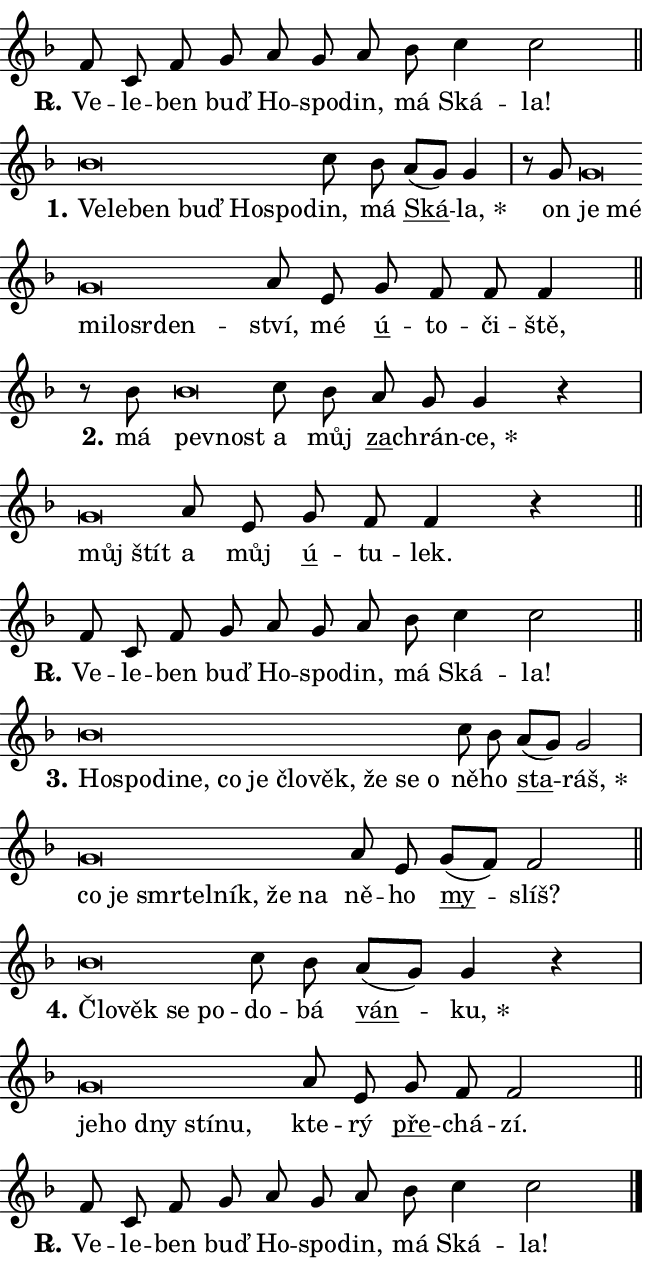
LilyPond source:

\version "2.24.0"
\header { tagline = "" }
\paper {
  indent = 0\cm
  top-margin = 0\cm
  right-margin = 0.13\cm % to fit lyric hyphens
  bottom-margin = 0\cm
  left-margin = 0\cm
  paper-width = 11\cm
  page-breaking = #ly:one-page-breaking
  system-system-spacing.basic-distance = #11
  score-system-spacing.basic-distance = #11
  ragged-last = ##f
}


%% Author: Thomas Morley
%% https://lists.gnu.org/archive/html/lilypond-user/2020-05/msg00002.html
#(define (line-position grob)
"Returns position of @var[grob} in current system:
   @code{'start}, if at first time-step
   @code{'end}, if at last time-step
   @code{'middle} otherwise
"
  (let* ((col (ly:item-get-column grob))
         (ln (ly:grob-object col 'left-neighbor))
         (rn (ly:grob-object col 'right-neighbor))
         (col-to-check-left (if (ly:grob? ln) ln col))
         (col-to-check-right (if (ly:grob? rn) rn col))
         (break-dir-left
           (and
             (ly:grob-property col-to-check-left 'non-musical #f)
             (ly:item-break-dir col-to-check-left)))
         (break-dir-right
           (and
             (ly:grob-property col-to-check-right 'non-musical #f)
             (ly:item-break-dir col-to-check-right))))
        (cond ((eqv? 1 break-dir-left) 'start)
              ((eqv? -1 break-dir-right) 'end)
              (else 'middle))))

#(define (tranparent-at-line-position vctor)
  (lambda (grob)
  "Relying on @code{line-position} select the relevant enry from @var{vctor}.
Used to determine transparency,"
    (case (line-position grob)
      ((end) (not (vector-ref vctor 0)))
      ((middle) (not (vector-ref vctor 1)))
      ((start) (not (vector-ref vctor 2))))))

noteHeadBreakVisibility =
#(define-music-function (break-visibility)(vector?)
"Makes @code{NoteHead}s transparent relying on @var{break-visibility}"
#{
  \override NoteHead.transparent =
    #(tranparent-at-line-position break-visibility)
#})

#(define delete-ledgers-for-transparent-note-heads
  (lambda (grob)
    "Reads whether a @code{NoteHead} is transparent.
If so this @code{NoteHead} is removed from @code{'note-heads} from
@var{grob}, which is supposed to be @code{LedgerLineSpanner}.
As a result ledgers are not printed for this @code{NoteHead}"
    (let* ((nhds-array (ly:grob-object grob 'note-heads))
           (nhds-list
             (if (ly:grob-array? nhds-array)
                 (ly:grob-array->list nhds-array)
                 '()))
           ;; Relies on the transparent-property being done before
           ;; Staff.LedgerLineSpanner.after-line-breaking is executed.
           ;; This is fragile ...
           (to-keep
             (remove
               (lambda (nhd)
                 (ly:grob-property nhd 'transparent #f))
               nhds-list)))
      ;; TODO find a better method to iterate over grob-arrays, similiar
      ;; to filter/remove etc for lists
      ;; For now rebuilt from scratch
      (set! (ly:grob-object grob 'note-heads)  '())
      (for-each
        (lambda (nhd)
          (ly:pointer-group-interface::add-grob grob 'note-heads nhd))
        to-keep))))

squashNotes = {
  \override NoteHead.X-extent = #'(-0.2 . 0.2)
  \override NoteHead.Y-extent = #'(-0.75 . 0)
  \override NoteHead.stencil =
    #(lambda (grob)
       (let ((pos (ly:grob-property grob 'staff-position)))
         (begin
           (if (< pos -7) (display "ERROR: Lower brevis then expected\n") (display ""))
           (if (<= pos -6) ly:text-interface::print ly:note-head::print))))
}
unSquashNotes = {
  \revert NoteHead.X-extent
  \revert NoteHead.Y-extent
  \revert NoteHead.stencil
}

hideNotes = \noteHeadBreakVisibility #begin-of-line-visible
unHideNotes = \noteHeadBreakVisibility #all-visible

% work-around for resetting accidentals
% https://lilypond.org/doc/v2.23/Documentation/notation/displaying-rhythms#unmetered-music
cadenzaMeasure = {
  \cadenzaOff
  \partial 1024 s1024
  \cadenzaOn
}

#(define-markup-command (accent layout props text) (markup?)
  "Underline accented syllable"
  (interpret-markup layout props
    #{\markup \override #'(offset . 4.3) \underline { #text }#}))

responsum = \markup \concat {
  "R" \hspace #-1.05 \path #0.1 #'((moveto 0 0.07) (lineto 0.9 0.8)) \hspace #0.05 "."
}

spaceSize = #0.6828661417322834 % exact space size for TeX Gyre Schola

\layout {
  \context {
    \Staff
    \remove "Time_signature_engraver"
    \override LedgerLineSpanner.after-line-breaking = #delete-ledgers-for-transparent-note-heads
  }
  \context {
    \Lyrics {
      \override LyricSpace.minimum-distance = \spaceSize
      \override LyricText.font-name = #"TeX Gyre Schola"
      \override LyricText.font-size = 1
      \override StanzaNumber.font-name = #"TeX Gyre Schola Bold"
      \override StanzaNumber.font-size = 1
    }
  }
  \context {
    \Score 
    \override NoteHead.text =
      #(lambda (grob) 
        (let ((pos (ly:grob-property grob 'staff-position)))
          #{\markup {
            \combine
              \halign #-0.55 \raise #(if (= pos -6) 0 0.5) \override #'(thickness . 2) \draw-line #'(3.2 . 0)
              \musicglyph "noteheads.sM1"
          }#}))
  }
}

% magnetic-lyrics.ily
%
%   written by
%     Jean Abou Samra <jean@abou-samra.fr>
%     Werner Lemberg <wl@gnu.org>
%
%   adapted by
%     Jiri Hon <jiri.hon@gmail.com>
%
% Version 2022-Apr-15

% https://www.mail-archive.com/lilypond-user@gnu.org/msg149350.html

#(define (Left_hyphen_pointer_engraver context)
   "Collect syllable-hyphen-syllable occurrences in lyrics and store
them in properties.  This engraver only looks to the left.  For
example, if the lyrics input is @code{foo -- bar}, it does the
following.

@itemize @bullet
@item
Set the @code{text} property of the @code{LyricHyphen} grob between
@q{foo} and @q{bar} to @code{foo}.

@item
Set the @code{left-hyphen} property of the @code{LyricText} grob with
text @q{foo} to the @code{LyricHyphen} grob between @q{foo} and
@q{bar}.
@end itemize

Use this auxiliary engraver in combination with the
@code{lyric-@/text::@/apply-@/magnetic-@/offset!} hook."
   (let ((hyphen #f)
         (text #f))
     (make-engraver
      (acknowledgers
       ((lyric-syllable-interface engraver grob source-engraver)
        (set! text grob)))
      (end-acknowledgers
       ((lyric-hyphen-interface engraver grob source-engraver)
        ;(when (not (grob::has-interface grob 'lyric-space-interface))
          (set! hyphen grob)));)
      ((stop-translation-timestep engraver)
       (when (and text hyphen)
         (ly:grob-set-object! text 'left-hyphen hyphen))
       (set! text #f)
       (set! hyphen #f)))))

#(define (lyric-text::apply-magnetic-offset! grob)
   "If the space between two syllables is less than the value in
property @code{LyricText@/.details@/.squash-threshold}, move the right
syllable to the left so that it gets concatenated with the left
syllable.

Use this function as a hook for
@code{LyricText@/.after-@/line-@/breaking} if the
@code{Left_@/hyphen_@/pointer_@/engraver} is active."
   (let ((hyphen (ly:grob-object grob 'left-hyphen #f)))
     (when hyphen
       (let ((left-text (ly:spanner-bound hyphen LEFT)))
         (when (grob::has-interface left-text 'lyric-syllable-interface)
           (let* ((common (ly:grob-common-refpoint grob left-text X))
                  (this-x-ext (ly:grob-extent grob common X))
                  (left-x-ext
                   (begin
                     ;; Trigger magnetism for left-text.
                     (ly:grob-property left-text 'after-line-breaking)
                     (ly:grob-extent left-text common X)))
                  ;; `delta` is the gap width between two syllables.
                  (delta (- (interval-start this-x-ext)
                            (interval-end left-x-ext)))
                  (details (ly:grob-property grob 'details))
                  (threshold (assoc-get 'squash-threshold details 0.2)))
             (when (< delta threshold)
               (let* (;; We have to manipulate the input text so that
                      ;; ligatures crossing syllable boundaries are not
                      ;; disabled.  For languages based on the Latin
                      ;; script this is essentially a beautification.
                      ;; However, for non-Western scripts it can be a
                      ;; necessity.
                      (lt (ly:grob-property left-text 'text))
                      (rt (ly:grob-property grob 'text))
                      (is-space (grob::has-interface hyphen 'lyric-space-interface))
                      (space (if is-space " " ""))
                      (extra-delta (if is-space spaceSize 0))
                      ;; Append new syllable.
                      (ltrt-space (if (and (string? lt) (string? rt))
                                (string-append lt space rt)
                                (make-concat-markup (list lt space rt))))
                      ;; Right-align `ltrt` to the right side.
                      (ltrt-space-markup (grob-interpret-markup
                               grob
                               (make-translate-markup
                                (cons (interval-length this-x-ext) 0)
                                (make-right-align-markup ltrt-space)))))
                 (begin
                   ;; Don't print `left-text`.
                   (ly:grob-set-property! left-text 'stencil #f)
                   ;; Set text and stencil (which holds all collected
                   ;; syllables so far) and shift it to the left.
                   (ly:grob-set-property! grob 'text ltrt-space)
                   (ly:grob-set-property! grob 'stencil ltrt-space-markup)
                   (ly:grob-translate-axis! grob (- (- delta extra-delta)) X))))))))))


#(define (lyric-hyphen::displace-bounds-first grob)
   ;; Make very sure this callback isn't triggered too early.
   (let ((left (ly:spanner-bound grob LEFT))
         (right (ly:spanner-bound grob RIGHT)))
     (ly:grob-property left 'after-line-breaking)
     (ly:grob-property right 'after-line-breaking)
     (ly:lyric-hyphen::print grob)))

squashThreshold = #0.4

\layout {
  \context {
    \Lyrics
    \consists #Left_hyphen_pointer_engraver
    \override LyricText.after-line-breaking =
      #lyric-text::apply-magnetic-offset!
    \override LyricHyphen.stencil = #lyric-hyphen::displace-bounds-first
    \override LyricText.details.squash-threshold = \squashThreshold
    \override LyricHyphen.minimum-distance = 0
    \override LyricHyphen.minimum-length = \squashThreshold
  }
}

squashText = \override LyricText.details.squash-threshold = 9999
unSquashText = \override LyricText.details.squash-threshold = \squashThreshold

leftText = \override LyricText.self-alignment-X = #LEFT
unLeftText = \revert LyricText.self-alignment-X

starOffset = #(lambda (grob) 
                (let ((x_offset (ly:self-alignment-interface::aligned-on-x-parent grob)))
                  (if (= x_offset 0) 0 (+ x_offset 1.2))))

star = #(define-music-function (syllable)(string?)
"Append star separator at the end of a syllable"
#{
  \once \override LyricText.X-offset = #starOffset
  \lyricmode { \markup {
    #syllable
    \override #'((font-name . "TeX Gyre Schola Bold")) \hspace #0.2 \lower #0.65 \larger "*"
  } }
#})

starAccent = #(define-music-function (syllable)(string?)
"Append star separator at the end of a syllable and make accent"
#{
  \once \override LyricText.X-offset = #starOffset
  \lyricmode { \markup {
    \accent #syllable
    \override #'((font-name . "TeX Gyre Schola Bold")) \hspace #0.2 \lower #0.65 \larger "*"
  } }
#})

breath = #(define-music-function (syllable)(string?)
"Append breathing indicator at the end of a syllable"
#{
  \lyricmode { \markup { #syllable "+" } }
#})

optionalBreath = #(define-music-function (syllable)(string?)
"Append optional breathing indicator at the end of a syllable"
#{
  \lyricmode { \markup { #syllable "(+)" } }
#})


\score {
    <<
        \new Voice = "melody" { \cadenzaOn \key f \major \relative { f'8 c f g \bar "" a g a bes \bar "" c4 c2 \cadenzaMeasure \bar "||" \break } }
        \new Lyrics \lyricsto "melody" { \lyricmode { \set stanza = \responsum
Ve -- le -- ben buď Ho -- spo -- din, má Ská -- la! } }
    >>
    \layout {}
}

\score {
    <<
        \new Voice = "melody" { \cadenzaOn \key f \major \relative { \squashNotes bes'\breve*1/16 \hideNotes \breve*1/16 \bar "" \breve*1/16 \bar "" \breve*1/16 \bar "" \breve*1/16 \breve*1/16 \bar "" \unHideNotes \unSquashNotes c8 bes \bar "" a[( g)] g4 \cadenzaMeasure \bar "|" r8 g8 \squashNotes g\breve*1/16 \hideNotes \breve*1/16 \bar "" \breve*1/16 \bar "" \breve*1/16 \bar "" \breve*1/16 \breve*1/16 \bar "" \unHideNotes \unSquashNotes a8 e \bar "" g f f f4 \cadenzaMeasure \bar "||" \break } }
        \new Lyrics \lyricsto "melody" { \lyricmode { \set stanza = "1."
\leftText Ve -- \squashText le -- ben buď Ho -- spo -- \unLeftText \unSquashText din, má \markup \accent Ská -- \star la, on \leftText je \squashText mé mi -- lo -- sr -- den -- \unLeftText \unSquashText ství, mé \markup \accent ú -- to -- či -- ště, } }
    >>
    \layout {}
}

\score {
    <<
        \new Voice = "melody" { \cadenzaOn \key f \major \relative { r8 bes'8 \squashNotes bes\breve*1/16 \hideNotes \breve*1/16 \bar "" \unHideNotes \unSquashNotes c8 bes \bar "" a g g4 r \cadenzaMeasure \bar "|" \squashNotes g\breve*1/16 \hideNotes \breve*1/16 \bar "" \unHideNotes \unSquashNotes a8 e \bar "" g f f4 r \cadenzaMeasure \bar "||" \break } }
        \new Lyrics \lyricsto "melody" { \lyricmode { \set stanza = "2."
má \leftText pev -- \squashText nost \unLeftText \unSquashText a můj \markup \accent za -- chrán -- \star ce, \leftText můj \squashText štít \unLeftText \unSquashText a můj \markup \accent ú -- tu -- lek. } }
    >>
    \layout {}
}

\score {
    <<
        \new Voice = "melody" { \cadenzaOn \key f \major \relative { f'8 c f g \bar "" a g a bes \bar "" c4 c2 \cadenzaMeasure \bar "||" \break } }
        \new Lyrics \lyricsto "melody" { \lyricmode { \set stanza = \responsum
Ve -- le -- ben buď Ho -- spo -- din, má Ská -- la! } }
    >>
    \layout {}
}

\score {
    <<
        \new Voice = "melody" { \cadenzaOn \key f \major \relative { \squashNotes bes'\breve*1/16 \hideNotes \breve*1/16 \bar "" \breve*1/16 \bar "" \breve*1/16 \bar "" \breve*1/16 \bar "" \breve*1/16 \bar "" \breve*1/16 \bar "" \breve*1/16 \bar "" \breve*1/16 \bar "" \breve*1/16 \breve*1/16 \bar "" \unHideNotes \unSquashNotes c8 bes \bar "" a[( g)] g2 \cadenzaMeasure \bar "|" \squashNotes g\breve*1/16 \hideNotes \breve*1/16 \bar "" \breve*1/16 \bar "" \breve*1/16 \bar "" \breve*1/16 \bar "" \breve*1/16 \breve*1/16 \bar "" \unHideNotes \unSquashNotes a8 e \bar "" g[( f)] f2 \cadenzaMeasure \bar "||" \break } }
        \new Lyrics \lyricsto "melody" { \lyricmode { \set stanza = "3."
\leftText Ho -- \squashText spo -- di -- ne, co je člo -- věk, že se o \unLeftText \unSquashText ně -- ho \markup \accent sta -- \star ráš, \leftText co \squashText je smr -- tel -- ník, že na \unLeftText \unSquashText ně -- ho \markup \accent my -- slíš? } }
    >>
    \layout {}
}

\score {
    <<
        \new Voice = "melody" { \cadenzaOn \key f \major \relative { \squashNotes bes'\breve*1/16 \hideNotes \breve*1/16 \bar "" \breve*1/16 \breve*1/16 \bar "" \unHideNotes \unSquashNotes c8 bes \bar "" a[( g)] g4 r \cadenzaMeasure \bar "|" \squashNotes g\breve*1/16 \hideNotes \breve*1/16 \bar "" \breve*1/16 \bar "" \breve*1/16 \breve*1/16 \bar "" \unHideNotes \unSquashNotes a8 e \bar "" g f f2 \cadenzaMeasure \bar "||" \break } }
        \new Lyrics \lyricsto "melody" { \lyricmode { \set stanza = "4."
\leftText Člo -- \squashText věk se po -- \unLeftText \unSquashText do -- bá \markup \accent ván -- \star ku, \leftText je -- \squashText ho dny stí -- nu, \unLeftText \unSquashText kte -- rý \markup \accent pře -- chá -- zí. } }
    >>
    \layout {}
}

\score {
    <<
        \new Voice = "melody" { \cadenzaOn \key f \major \relative { f'8 c f g \bar "" a g a bes \bar "" c4 c2 \cadenzaMeasure \bar "||" \break } \bar "|." }
        \new Lyrics \lyricsto "melody" { \lyricmode { \set stanza = \responsum
Ve -- le -- ben buď Ho -- spo -- din, má Ská -- la! } }
    >>
    \layout {}
}
